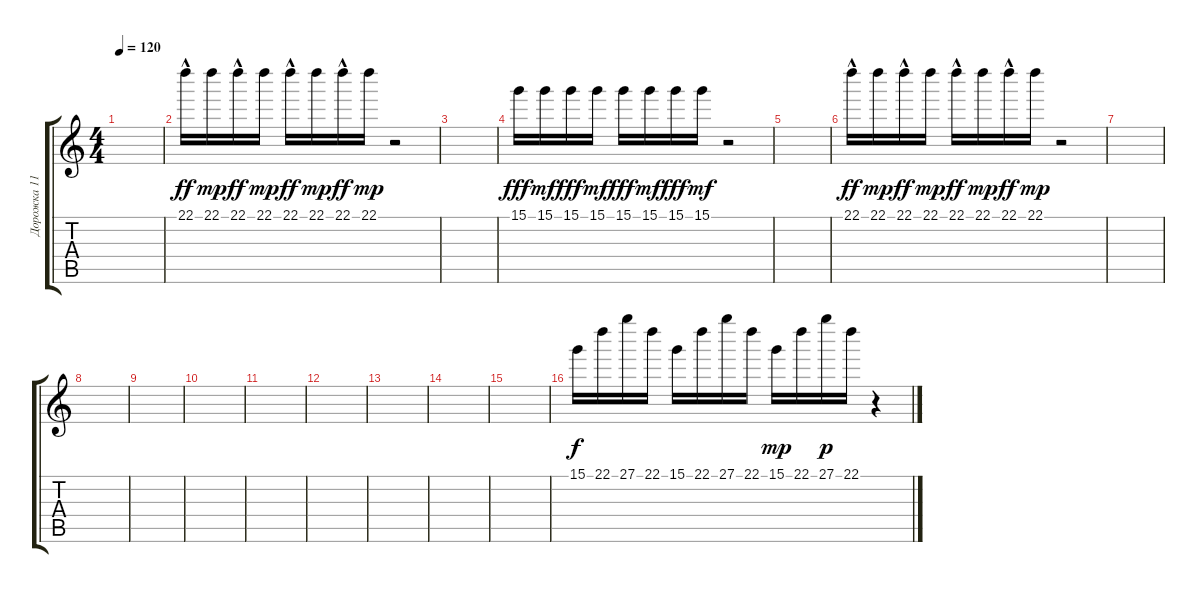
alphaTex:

\track ("Дорожка 11" "Дорожка 11") {instrument slapbass1}
\staff {score tabs}
\tuning (E4 B3 G3 D3 A2 E2) {hide}
\ts (4 4)
\tempo 120
\clef g2
\ks c
|
22.1{hac}.16{dy ff} 22.1.16{dy mp} 22.1{hac}.16{dy ff} 22.1.16{dy mp} 22.1{hac}.16{dy ff} 22.1.16{dy mp} 22.1{hac}.16{dy ff} 22.1.16{dy mp} r.2 |
|
15.1.16{dy fff} 15.1.16{dy mf} 15.1.16{dy fff} 15.1.16{dy mf} 15.1.16{dy fff} 15.1.16{dy mf} 15.1.16{dy fff} 15.1.16{dy mf} r.2 |
|
22.1{hac}.16{dy ff} 22.1.16{dy mp} 22.1{hac}.16{dy ff} 22.1.16{dy mp} 22.1{hac}.16{dy ff} 22.1.16{dy mp} 22.1{hac}.16{dy ff} 22.1.16{dy mp} r.2 |
|
|
|
|
|
|
|
|
|
15.1.16{dy f} 22.1.16 27.1.16 22.1.16 15.1.16 22.1.16 27.1.16 22.1.16 15.1.16{dy mp} 22.1.16 27.1.16{dy p} 22.1.16 r.4
